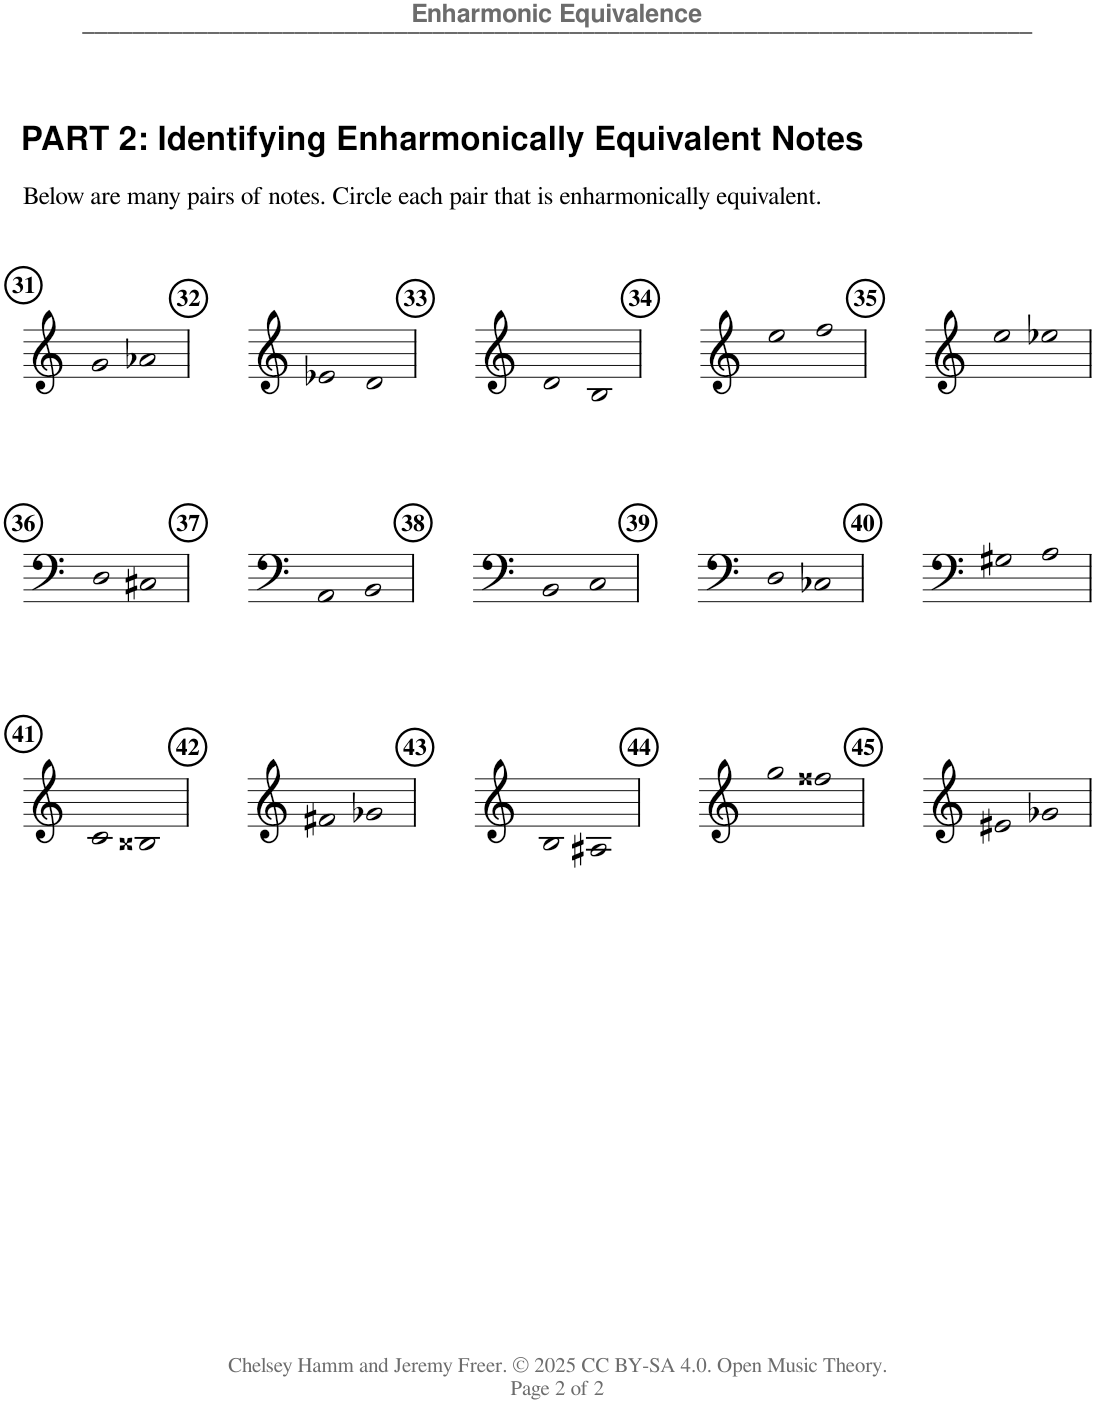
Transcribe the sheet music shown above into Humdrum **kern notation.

**kern
*part1
*staff1
*I"Piano
*I'Pno.
!!LO:PB:g=z
*clefG2
*k[]
*M4/4
=31
2g
2a-X
=32
2e-X
2d
=33
2d
2B
=34
2ee
2ff
=35
2ee
2ee-X
!!LO:LB:g=z
=36
*clefF4
2D
2C#X
=37
2AA
2BB
=38
2BB
2C
=39
2D
2C-X
=40
2G#X
2A
!!LO:LB:g=z
=41
*clefG2
2c
2B##X
=42
2f#X
2g-X
=43
2B
2A#X
=44
2gg
2ff##X
=45
2e#X
2g-X
=
*-
